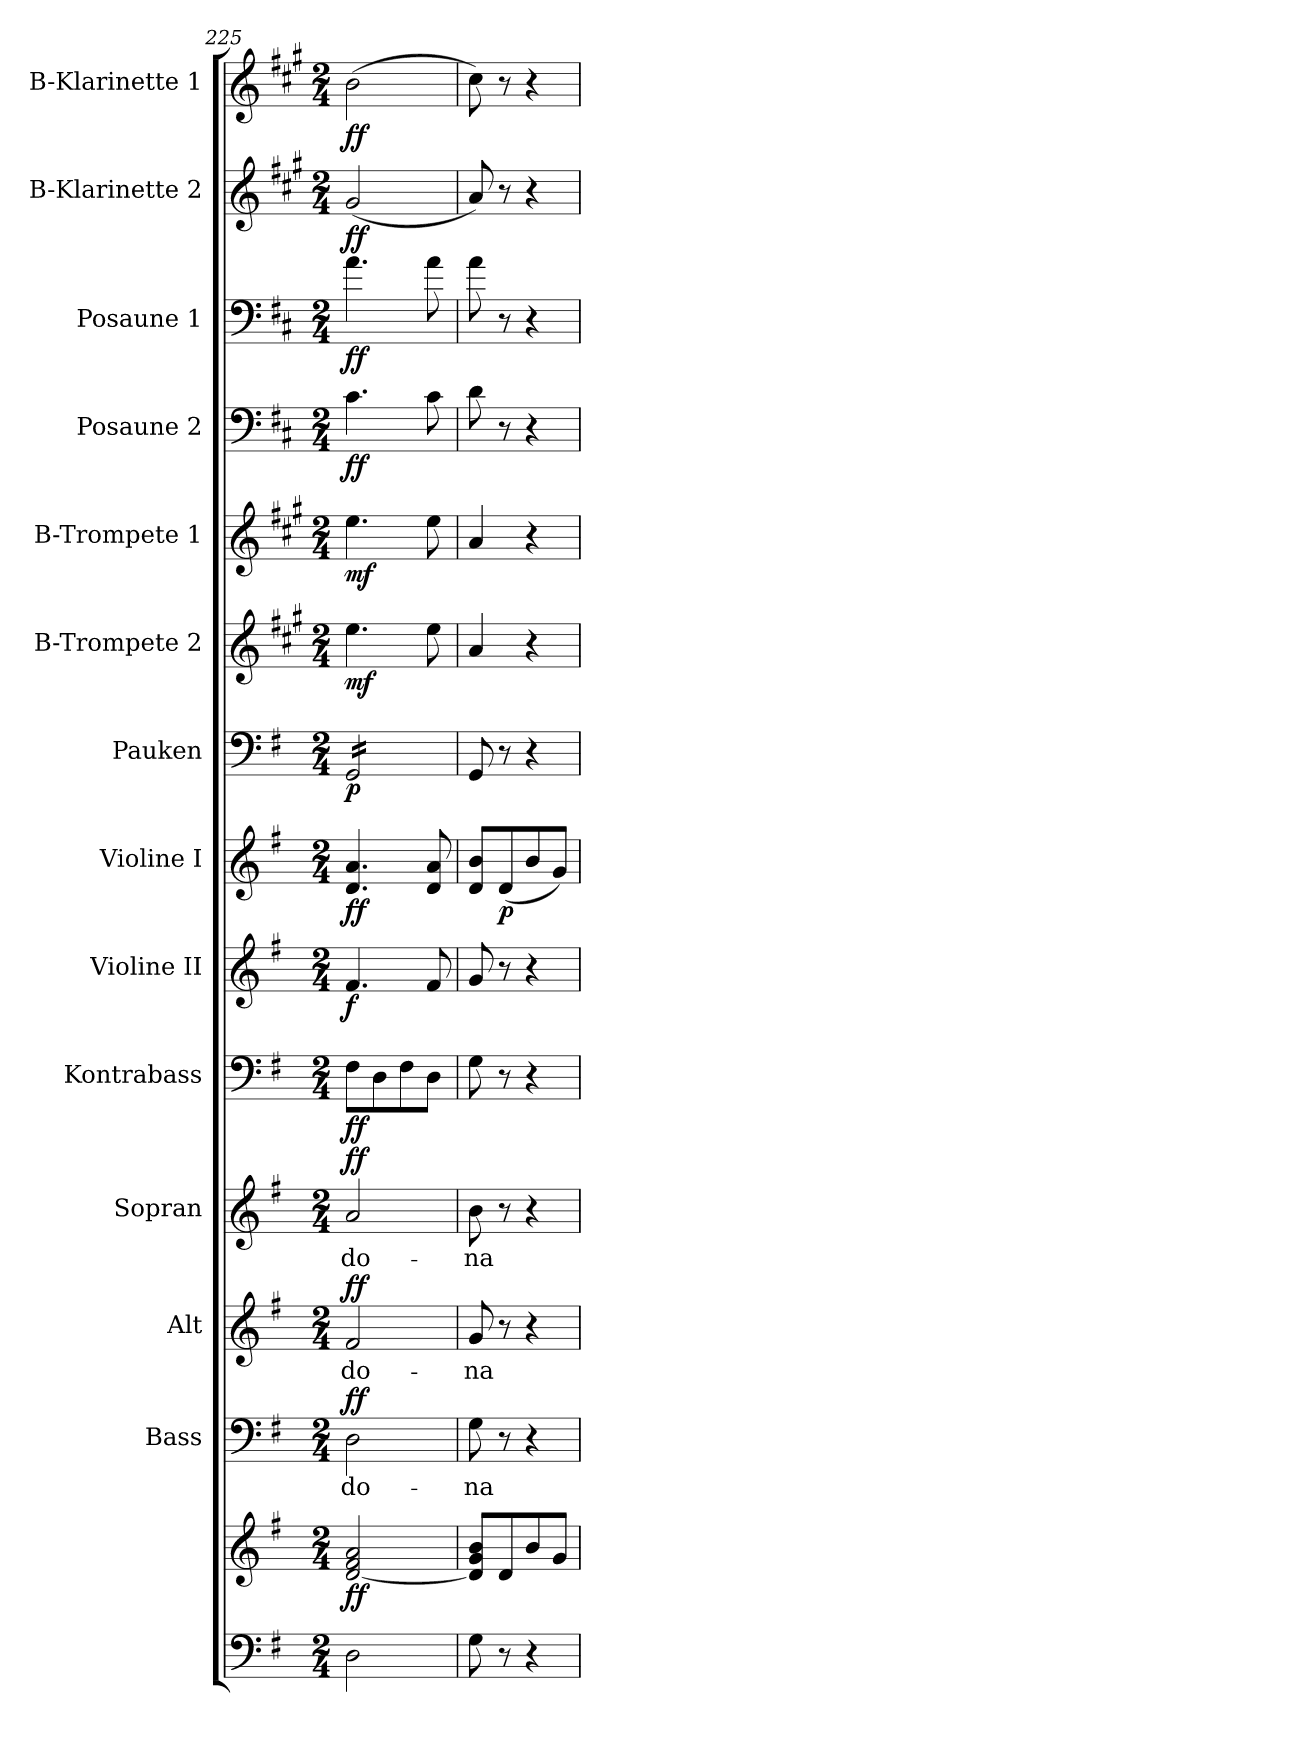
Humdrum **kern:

**kern	**kern	**dynam	**kern	**text	**dynam	**kern	**text	**dynam	**kern	**text	**dynam	**kern	**dynam	**kern	**dynam	**kern	**dynam	**kern	**dynam	**kern	**dynam	**kern	**dynam	**kern	**dynam	**kern	**dynam	**kern	**dynam	**kern	**dynam
*part14	*part14	*part14	*part13	*part13	*part13	*part12	*part12	*part12	*part11	*part11	*part11	*part10	*part10	*part9	*part9	*part8	*part8	*part7	*part7	*part6	*part6	*part5	*part5	*part4	*part4	*part3	*part3	*part2	*part2	*part1	*part1
*staff15	*staff14	*staff14/15	*staff13	*staff13	*staff13	*staff12	*staff12	*staff12	*staff11	*staff11	*staff11	*staff10	*staff10	*staff9	*staff9	*staff8	*staff8	*staff7	*staff7	*staff6	*staff6	*staff5	*staff5	*staff4	*staff4	*staff3	*staff3	*staff2	*staff2	*staff1	*staff1
*	*	*	*I"Bass	*	*	*I"Alt	*	*	*I"Sopran	*	*	*I"Kontrabass	*	*I"Violine II	*	*I"Violine I	*	*I"Pauken	*	*I"B-Trompete 2	*	*I"B-Trompete 1	*	*I"Posaune 2	*	*I"Posaune 1	*	*I"B-Klarinette 2	*	*I"B-Klarinette 1	*
*	*	*	*I'B.	*	*	*I'A.	*	*	*I'S.	*	*	*I'Kb.	*	*I'Vl. II	*	*I'Vl. I	*	*I'Pk.	*	*I'B Trp. 2	*	*I'B Trp. 1	*	*I'Pos. 2	*	*I'Pos. 1	*	*I'B Kl. 2	*	*I'B Kl. 1	*
*clefF4	*clefG2	*	*clefF4	*	*	*clefG2	*	*	*clefG2	*	*	*clefF4	*	*clefG2	*	*clefG2	*	*clefF4	*	*clefG2	*	*clefG2	*	*clefF4	*	*clefF4	*	*clefG2	*	*clefG2	*
*	*	*	*	*	*	*	*	*	*	*	*	*ITrd7c12	*	*	*	*	*	*	*	*ITrd1c2	*	*ITrd1c2	*	*ITrd4c7	*	*ITrd4c7	*	*ITrd1c2	*	*ITrd1c2	*
*k[f#]	*k[f#]	*	*k[f#]	*	*	*k[f#]	*	*	*k[f#]	*	*	*k[f#]	*	*k[f#]	*	*k[f#]	*	*k[f#]	*	*k[f#]	*	*k[f#]	*	*k[f#]	*	*k[f#]	*	*k[f#]	*	*k[f#]	*
*G:	*G:	*	*G:	*	*	*G:	*	*	*G:	*	*	*G:	*	*G:	*	*G:	*	*G:	*	*G:	*	*G:	*	*G:	*	*G:	*	*G:	*	*G:	*
*M2/4	*M2/4	*	*M2/4	*	*	*M2/4	*	*	*M2/4	*	*	*M2/4	*	*M2/4	*	*M2/4	*	*M2/4	*	*M2/4	*	*M2/4	*	*M2/4	*	*M2/4	*	*M2/4	*	*M2/4	*
=225	=225	=225	=225	=225	=225	=225	=225	=225	=225	=225	=225	=225	=225	=225	=225	=225	=225	=225	=225	=225	=225	=225	=225	=225	=225	=225	=225	=225	=225	=225	=225
!	!	!LO:DY:b	!	!LO:LY:b	!LO:DY:a	!	!LO:LY:b	!LO:DY:a	!	!LO:LY:b	!LO:DY:a	!	!LO:DY:b	!	!LO:DY:b	!	!LO:DY:b	!	!LO:DY:b	!	!LO:DY:b	!	!LO:DY:b	!	!LO:DY:b	!	!LO:DY:b	!	!LO:DY:b	!	!LO:DY:b
*	*	*	*	*	*	*	*	*	*	*	*	*	*	*	*	*	*	*tremolo	*	*	*	*	*	*	*	*	*	*	*	*	*
2D\	[2d/ 2f#/ 2a/	ff	2D\	do-	ff	2f#/	do-	ff	2a/	do-	ff	8FF#\L	ff	4.f#/	f	4.d/ 4.a/	ff	16GG/LL	p	4.dd\	mf	4.dd\	mf	4.F#\	ff	4.d\	ff	(<2f#/	ff	(>2a\	ff
.	.	.	.	.	.	.	.	.	.	.	.	.	.	.	.	.	.	16GG/	.	.	.	.	.	.	.	.	.	.	.	.	.
.	.	.	.	.	.	.	.	.	.	.	.	8DD\	.	.	.	.	.	16GG/	.	.	.	.	.	.	.	.	.	.	.	.	.
.	.	.	.	.	.	.	.	.	.	.	.	.	.	.	.	.	.	16GG/	.	.	.	.	.	.	.	.	.	.	.	.	.
.	.	.	.	.	.	.	.	.	.	.	.	8FF#\	.	.	.	.	.	16GG/	.	.	.	.	.	.	.	.	.	.	.	.	.
.	.	.	.	.	.	.	.	.	.	.	.	.	.	.	.	.	.	16GG/	.	.	.	.	.	.	.	.	.	.	.	.	.
.	.	.	.	.	.	.	.	.	.	.	.	8DD\J	.	8f#/	.	8d/ 8a/	.	16GG/	.	8dd\	.	8dd\	.	8F#\	.	8d\	.	.	.	.	.
.	.	.	.	.	.	.	.	.	.	.	.	.	.	.	.	.	.	16GG/JJ	.	.	.	.	.	.	.	.	.	.	.	.	.
*	*	*	*	*	*	*	*	*	*	*	*	*	*	*	*	*	*	*Xtremolo	*	*	*	*	*	*	*	*	*	*	*	*	*
=226	=226	=226	=226	=226	=226	=226	=226	=226	=226	=226	=226	=226	=226	=226	=226	=226	=226	=226	=226	=226	=226	=226	=226	=226	=226	=226	=226	=226	=226	=226	=226
!	!	!	!	!LO:LY:b	!	!	!LO:LY:b	!	!	!LO:LY:b	!	!	!	!	!	!	!	!	!	!	!	!	!	!	!	!	!	!	!	!	!
8G\	8d/] 8g/ 8b/L	.	8G\	-na	.	8g/	-na	.	8b\	-na	.	8GG\	.	8g/	.	8d/ 8b/L	.	8GG/	.	4g/	.	4g/	.	8G\	.	8d\	.	8g/)	.	8b\)	.
!	!	!	!	!	!	!	!	!	!	!	!	!	!	!	!	!	!LO:DY:b	!	!	!	!	!	!	!	!	!	!	!	!	!	!
8r	8d/	.	8r	.	.	8r	.	.	8r	.	.	8r	.	8r	.	(<8d/	p	8r	.	.	.	.	.	8r	.	8r	.	8r	.	8r	.
4r	8b/	.	4r	.	.	4r	.	.	4r	.	.	4r	.	4r	.	8b/	.	4r	.	4r	.	4r	.	4r	.	4r	.	4r	.	4r	.
.	8g/J	.	.	.	.	.	.	.	.	.	.	.	.	.	.	8g/J)	.	.	.	.	.	.	.	.	.	.	.	.	.	.	.
=	=	=	=	=	=	=	=	=	=	=	=	=	=	=	=	=	=	=	=	=	=	=	=	=	=	=	=	=	=	=	=
*-	*-	*-	*-	*-	*-	*-	*-	*-	*-	*-	*-	*-	*-	*-	*-	*-	*-	*-	*-	*-	*-	*-	*-	*-	*-	*-	*-	*-	*-	*-	*-
